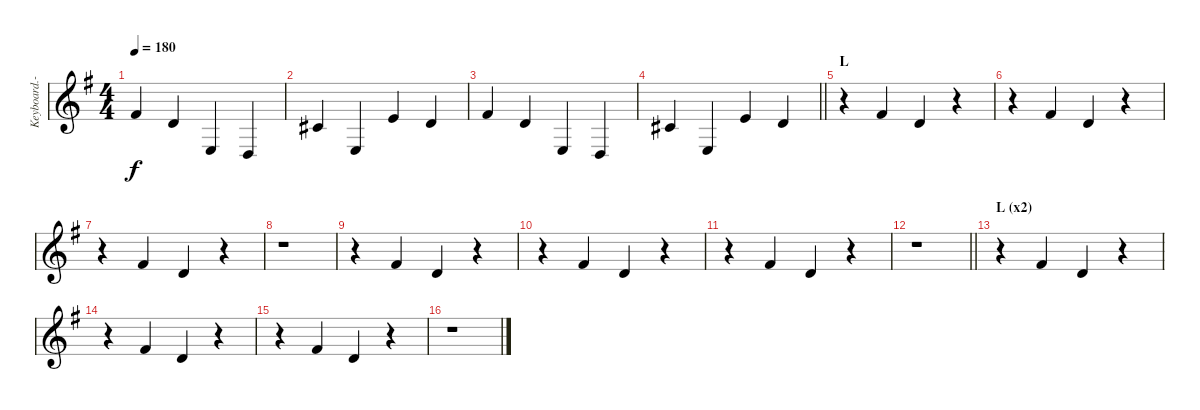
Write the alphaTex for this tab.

\track ("Keyboard.-I" "Keyboard.-") {instrument lead2sawtooth}
\staff {score}
\tuning (B3 Gb3 D3 A2 E2 B1) {hide}
\ts (4 4)
\tempo 180
\clef g2
\ks g
7.1.4{dy f} 3.1.4 2.3.4 0.3.4 |
2.1.4 2.3.4 5.1.4 3.1.4 |
7.1.4 3.1.4 2.3.4 0.3.4 |
\barLineRight lightlight
2.1.4 2.3.4 5.1.4 3.1.4 |
\section ("" "L")
r.4 7.1.4 3.1.4 r.4 |
r.4 7.1.4 3.1.4 r.4 |
r.4 7.1.4 3.1.4 r.4 |
r.1 |
r.4 7.1.4 3.1.4 r.4 |
r.4 7.1.4 3.1.4 r.4 |
r.4 7.1.4 3.1.4 r.4 |
\barLineRight lightlight
r.1 |
\section ("" "L (x2)")
r.4 7.1.4 3.1.4 r.4 |
r.4 7.1.4 3.1.4 r.4 |
r.4 7.1.4 3.1.4 r.4 |
r.1
